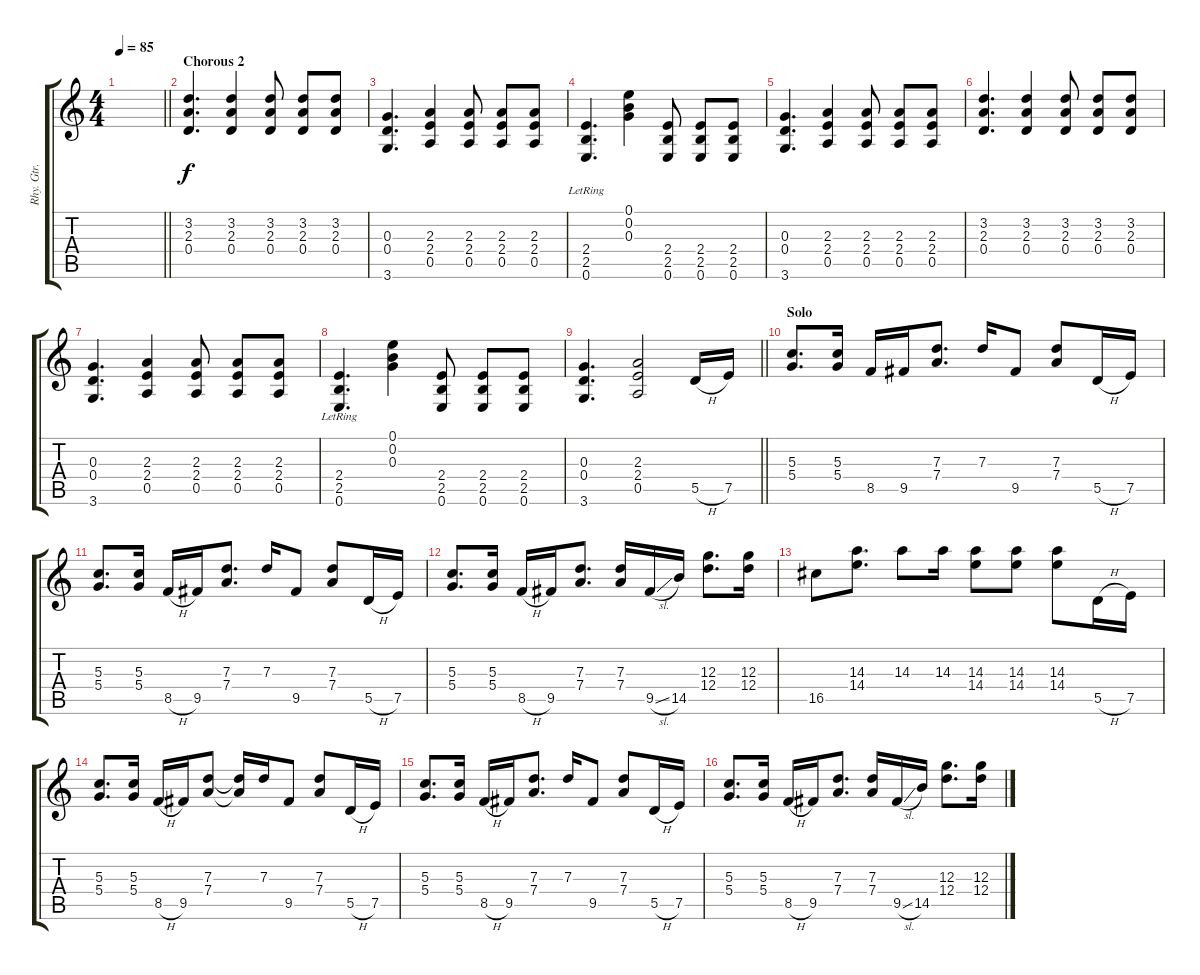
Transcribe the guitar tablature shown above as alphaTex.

\track ("Rhy. Gtr. 2" "Rhy. Gtr. ") {instrument overdrivenguitar}
\staff {score tabs}
\tuning (E4 B3 G3 D3 A2 E2) {hide}
\ts (4 4)
\tempo 85
\clef g2
\barLineRight lightlight
\ks c
|
\section ("" "Chorous 2")
(3.2 2.3 0.4).4{d} (3.2 2.3 0.4).4 (3.2 2.3 0.4).8 (3.2 2.3 0.4).8 (3.2 2.3 0.4).8 |
(0.3 0.4 3.6).4{d} (2.3 2.4 0.5).4 (2.3 2.4 0.5).8 (2.3 2.4 0.5).8 (2.3 2.4 0.5).8 |
(2.4{lr} 2.5{lr} 0.6{lr}).4{d} (0.1 0.2 0.3).4 (2.4 2.5 0.6).8 (2.4 2.5 0.6).8 (2.4 2.5 0.6).8 |
(0.3 0.4 3.6).4{d} (2.3 2.4 0.5).4 (2.3 2.4 0.5).8 (2.3 2.4 0.5).8 (2.3 2.4 0.5).8 |
(3.2 2.3 0.4).4{d} (3.2 2.3 0.4).4 (3.2 2.3 0.4).8 (3.2 2.3 0.4).8 (3.2 2.3 0.4).8 |
(0.3 0.4 3.6).4{d} (2.3 2.4 0.5).4 (2.3 2.4 0.5).8 (2.3 2.4 0.5).8 (2.3 2.4 0.5).8 |
(2.4{lr} 2.5{lr} 0.6{lr}).4{d} (0.1 0.2 0.3).4 (2.4 2.5 0.6).8 (2.4 2.5 0.6).8 (2.4 2.5 0.6).8 |
\barLineRight lightlight
(0.3 0.4 3.6).4{d} (2.3 2.4 0.5).2 5.5{h}.16 7.5.16 |
\section ("" "Solo")
(5.3 5.4).8{d} (5.3 5.4).16 8.5.16 9.5.16 (7.3 7.4).8{d} 7.3.16 9.5.8 (7.3 7.4).8 5.5{h}.16 7.5.16 |
(5.3 5.4).8{d} (5.3 5.4).16 8.5{h}.16 9.5.16 (7.3 7.4).8{d} 7.3.16 9.5.8 (7.3 7.4).8 5.5{h}.16 7.5.16 |
(5.3 5.4).8{d} (5.3 5.4).16 8.5{h}.16 9.5.16 (7.3 7.4).8{d} (7.3 7.4).16 9.5{sl}.16 14.5.16 (12.3 12.4).8{d} (12.3 12.4).16 |
16.5.8 (14.3 14.4).8{d} 14.3.8 14.3.16 (14.3 14.4).8 (14.3 14.4).8 (14.3 14.4).8 5.5{h}.16 7.5.16 |
(5.3 5.4).8{d} (5.3 5.4).16 8.5{h}.16 9.5.16 (7.3 7.4).8 (7.3{t} 7.4{t}).16 7.3.16 9.5.8 (7.3 7.4).8 5.5{h}.16 7.5.16 |
(5.3 5.4).8{d} (5.3 5.4).16 8.5{h}.16 9.5.16 (7.3 7.4).8{d} 7.3.16 9.5.8 (7.3 7.4).8 5.5{h}.16 7.5.16 |
(5.3 5.4).8{d} (5.3 5.4).16 8.5{h}.16 9.5.16 (7.3 7.4).8{d} (7.3 7.4).16 9.5{sl}.16 14.5.16 (12.3 12.4).8{d} (12.3 12.4).16
